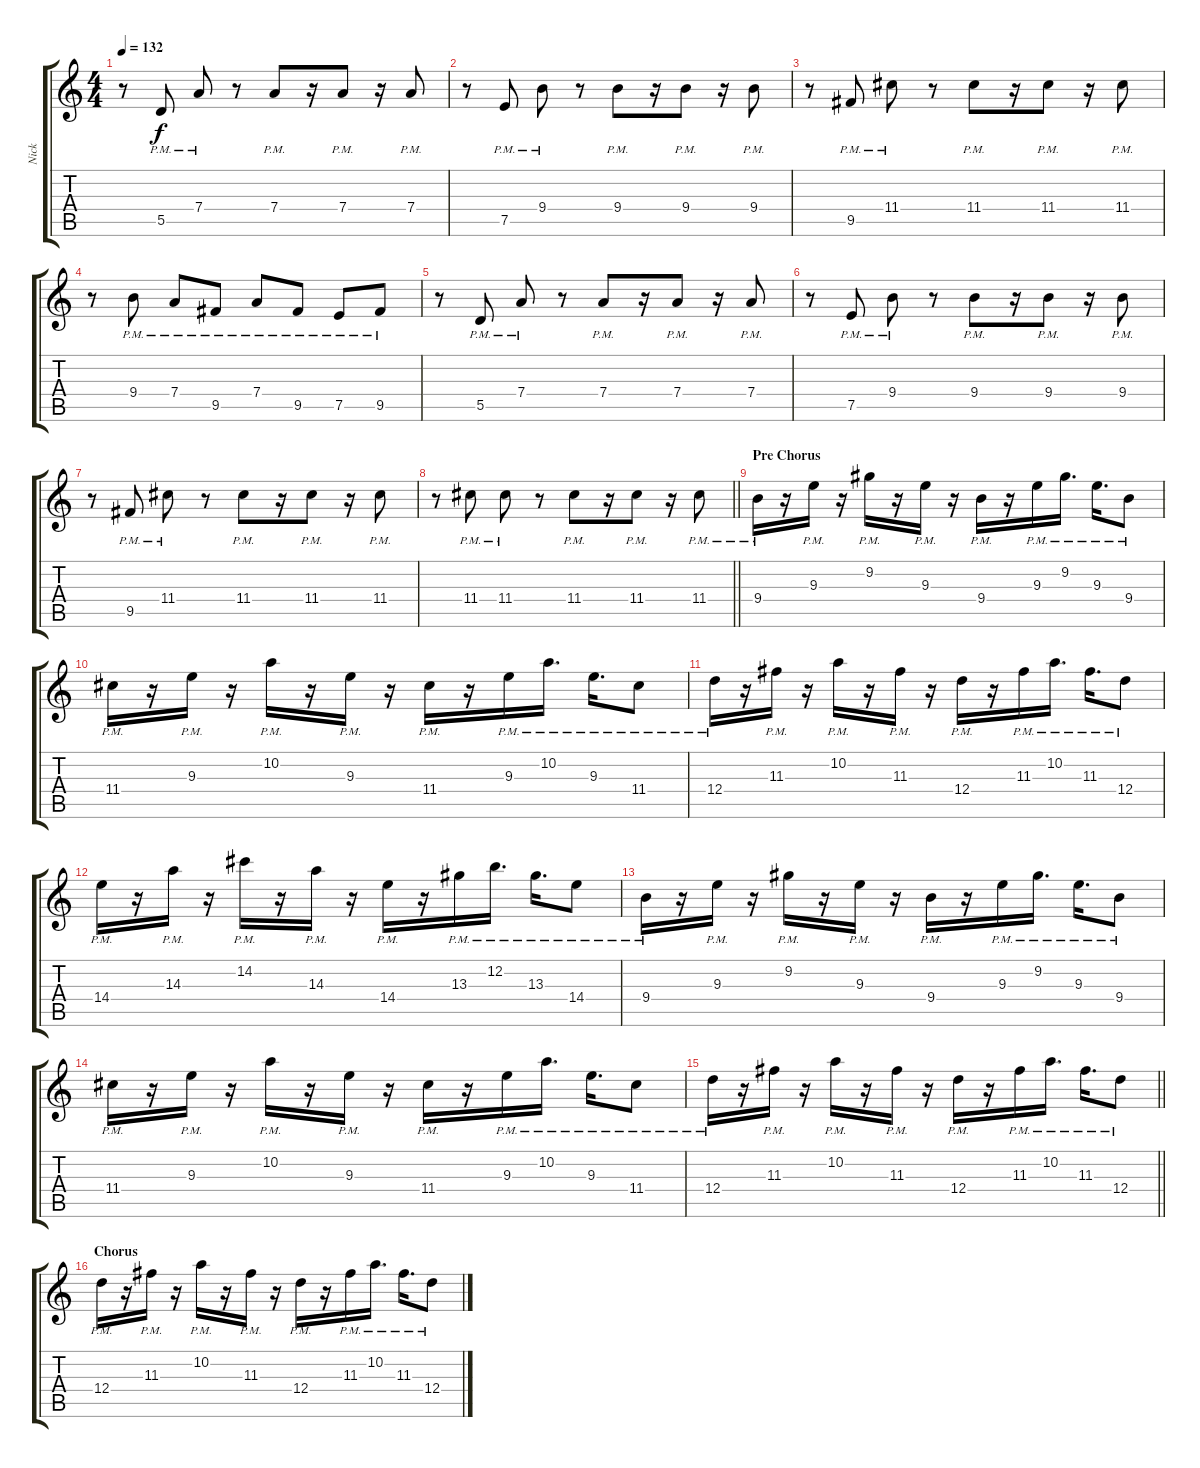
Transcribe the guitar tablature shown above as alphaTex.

\track ("Nick" "Nick") {instrument electricguitarjazz}
\staff {score tabs}
\tuning (E4 B3 G3 D3 A2 E2) {hide}
\ts (4 4)
\tempo 132
\clef g2
\ks c
r.8{dy f} 5.5{pm}.8 7.4{pm}.8 r.8 7.4{pm}.8 r.16 7.4{pm}.8 r.16 7.4{pm}.8 |
r.8 7.5{pm}.8 9.4{pm}.8 r.8 9.4{pm}.8 r.16 9.4{pm}.8 r.16 9.4{pm}.8 |
r.8 9.5{pm}.8 11.4{pm}.8 r.8 11.4{pm}.8 r.16 11.4{pm}.8 r.16 11.4{pm}.8 |
r.8 9.4{pm}.8 7.4{pm}.8 9.5{pm}.8 7.4{pm}.8 9.5{pm}.8 7.5{pm}.8 9.5{pm}.8 |
r.8 5.5{pm}.8 7.4{pm}.8 r.8 7.4{pm}.8 r.16 7.4{pm}.8 r.16 7.4{pm}.8 |
r.8 7.5{pm}.8 9.4{pm}.8 r.8 9.4{pm}.8 r.16 9.4{pm}.8 r.16 9.4{pm}.8 |
r.8 9.5{pm}.8 11.4{pm}.8 r.8 11.4{pm}.8 r.16 11.4{pm}.8 r.16 11.4{pm}.8 |
\barLineRight lightlight
r.8 11.4{pm}.8 11.4{pm}.8 r.8 11.4{pm}.8 r.16 11.4{pm}.8 r.16 11.4{pm}.8 |
\section ("" "Pre Chorus")
9.4{pm}.16 r.16 9.3{pm}.16 r.16 9.2{pm}.16 r.16 9.3{pm}.16 r.16 9.4{pm}.16 r.16 9.3{pm}.16 9.2{pm}.16{d} 9.3{pm}.16{d} 9.4{pm}.8 |
11.4{pm}.16 r.16 9.3{pm}.16 r.16 10.2{pm}.16 r.16 9.3{pm}.16 r.16 11.4{pm}.16 r.16 9.3{pm}.16 10.2{pm}.16{d} 9.3{pm}.16{d} 11.4{pm}.8 |
12.4{pm}.16 r.16 11.3{pm}.16 r.16 10.2{pm}.16 r.16 11.3{pm}.16 r.16 12.4{pm}.16 r.16 11.3{pm}.16 10.2{pm}.16{d} 11.3{pm}.16{d} 12.4{pm}.8 |
14.4{pm}.16 r.16 14.3{pm}.16 r.16 14.2{pm}.16 r.16 14.3{pm}.16 r.16 14.4{pm}.16 r.16 13.3{pm}.16 12.2{pm}.16{d} 13.3{pm}.16{d} 14.4{pm}.8 |
9.4{pm}.16 r.16 9.3{pm}.16 r.16 9.2{pm}.16 r.16 9.3{pm}.16 r.16 9.4{pm}.16 r.16 9.3{pm}.16 9.2{pm}.16{d} 9.3{pm}.16{d} 9.4{pm}.8 |
11.4{pm}.16 r.16 9.3{pm}.16 r.16 10.2{pm}.16 r.16 9.3{pm}.16 r.16 11.4{pm}.16 r.16 9.3{pm}.16 10.2{pm}.16{d} 9.3{pm}.16{d} 11.4{pm}.8 |
\barLineRight lightlight
12.4{pm}.16 r.16 11.3{pm}.16 r.16 10.2{pm}.16 r.16 11.3{pm}.16 r.16 12.4{pm}.16 r.16 11.3{pm}.16 10.2{pm}.16{d} 11.3{pm}.16{d} 12.4{pm}.8 |
\section ("" "Chorus")
12.4{pm}.16 r.16 11.3{pm}.16 r.16 10.2{pm}.16 r.16 11.3{pm}.16 r.16 12.4{pm}.16 r.16 11.3{pm}.16 10.2{pm}.16{d} 11.3{pm}.16{d} 12.4{pm}.8
